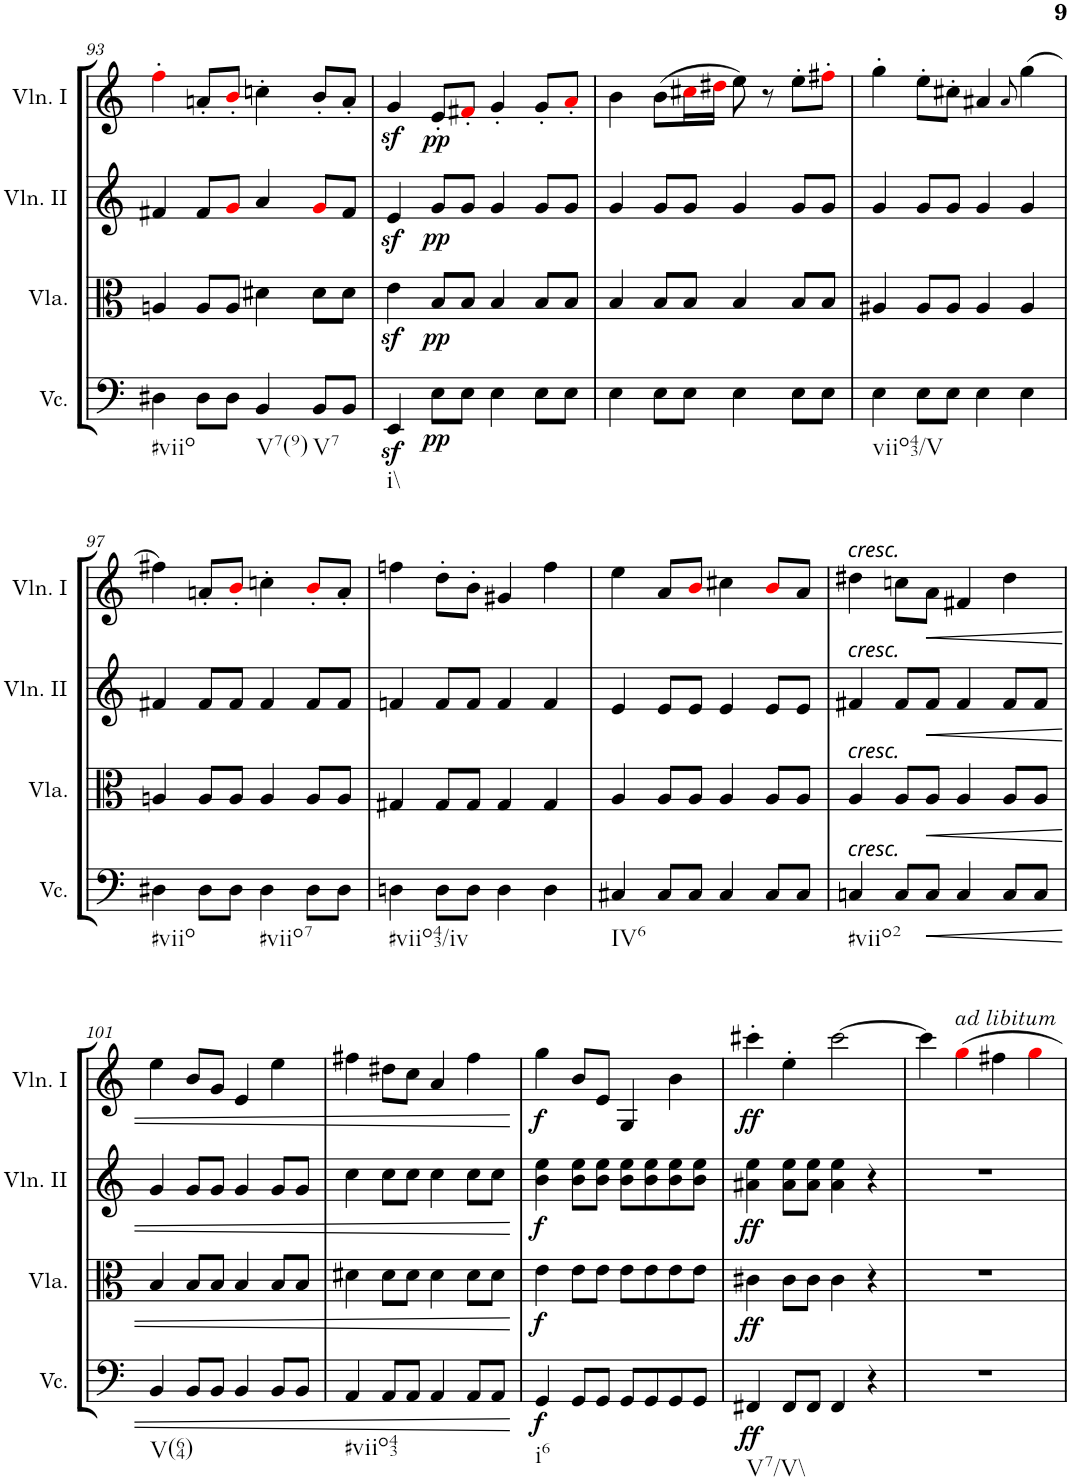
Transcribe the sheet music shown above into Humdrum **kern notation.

**kern	**dynam	**kern	**dynam	**kern	**dynam	**kern	**dynam
*part4	*part4	*part3	*part3	*part2	*part2	*part1	*part1
*staff4	*staff4	*staff3	*staff3	*staff2	*staff2	*staff1	*staff1
*I"Violoncello	*	*I"Viola	*	*I"Violino II	*	*I"Violino I	*
*I'Vc.	*	*I'Vla.	*	*I'Vln. II	*	*I'Vln. I	*
!!LO:PB:g=z
*clefF4	*	*clefC3	*	*clefG2	*	*clefG2	*
*k[]	*	*k[]	*	*k[]	*	*k[]	*
*M2/2	*	*M2/2	*	*M2/2	*	*M2/2	*
*met(c|)	*	*met(c|)	*	*met(c|)	*	*met(c|)	*
=93	=93	=93	=93	=93	=93	=93	=93
!LO:TX:b:t=#viio	!	!	!	!	!	!	!
4D#X\	.	4An/	.	4f#X/	.	4ff'i\	.
8D#\L	.	8A/L	.	8f#/L	.	8an'/L	.
8D#\J	.	8A/J	.	8gi/J	.	8b'i/J	.
!LO:TX:b:t=V7(9)	!	!	!	!	!	!	!
4BB/	.	4d#X\	.	4a/	.	4ccn'\	.
!LO:TX:b:t=V7	!	!	!	!	!	!	!
8BB/L	.	8d#\L	.	8gi/L	.	8b'/L	.
8BB/J	.	8d#\J	.	8f#/J	.	8a'/J	.
=94	=94	=94	=94	=94	=94	=94	=94
!LO:TX:b:t=i\\	!	!	!	!	!	!	!
4EEz</	.	4ez<\	.	4ez</	.	4gz</	.
!	!LO:DY:b	!	!LO:DY:b	!	!LO:DY:b	!	!LO:DY:b
8E\L	pp	8B/L	pp	8g/L	pp	8e'/L	pp
8E\J	.	8B/J	.	8g/J	.	8f#X'i/J	.
4E\	.	4B/	.	4g/	.	4g'/	.
8E\L	.	8B/L	.	8g/L	.	8g'/L	.
8E\J	.	8B/J	.	8g/J	.	8a'i/J	.
=95	=95	=95	=95	=95	=95	=95	=95
4E\	.	4B/	.	4g/	.	4b\	.
8E\L	.	8B/L	.	8g/L	.	(>8b\L	.
8E\J	.	8B/J	.	8g/J	.	16cc#Xi\L	.
.	.	.	.	.	.	16dd#Xi\JJ	.
4E\	.	4B/	.	4g/	.	8ee\)	.
.	.	.	.	.	.	8r	.
8E\L	.	8B/L	.	8g/L	.	8ee'\L	.
8E\J	.	8B/J	.	8g/J	.	8ff#X'i\J	.
=96	=96	=96	=96	=96	=96	=96	=96
!LO:TX:b:t=viio43/V	!	!	!	!	!	!	!
4E\	.	4A#X/	.	4g/	.	4gg'\	.
8E\L	.	8A#/L	.	8g/L	.	8ee'\L	.
8E\J	.	8A#/J	.	8g/J	.	8cc#X'\J	.
4E\	.	4A#/	.	4g/	.	4a#X/	.
.	.	.	.	.	.	8qa#/	.
4E\	.	4A#/	.	4g/	.	(>4gg\	.
!!LO:LB:g=z
=97	=97	=97	=97	=97	=97	=97	=97
!LO:TX:b:t=#viio	!	!	!	!	!	!	!
4D#X\	.	4An/	.	4f#X/	.	4ff#X\)	.
8D#\L	.	8A/L	.	8f#/L	.	8an'/L	.
8D#\J	.	8A/J	.	8f#/J	.	8b'i/J	.
!LO:TX:b:t=#viio7	!	!	!	!	!	!	!
4D#\	.	4A/	.	4f#/	.	4ccn'\	.
8D#\L	.	8A/L	.	8f#/L	.	8b'i/L	.
8D#\J	.	8A/J	.	8f#/J	.	8a'/J	.
=98	=98	=98	=98	=98	=98	=98	=98
!LO:TX:b:t=#viio43/iv	!	!	!	!	!	!	!
4Dn\	.	4G#X/	.	4fn/	.	4ffn\	.
8D\L	.	8G#/L	.	8f/L	.	8dd'\L	.
8D\J	.	8G#/J	.	8f/J	.	8b'\J	.
4D\	.	4G#/	.	4f/	.	4g#X/	.
4D\	.	4G#/	.	4f/	.	4ff\	.
=99	=99	=99	=99	=99	=99	=99	=99
!LO:TX:b:t=IV6	!	!	!	!	!	!	!
4C#X/	.	4A/	.	4e/	.	4ee\	.
8C#/L	.	8A/L	.	8e/L	.	8a/L	.
8C#/J	.	8A/J	.	8e/J	.	8bi/J	.
4C#/	.	4A/	.	4e/	.	4cc#X\	.
8C#/L	.	8A/L	.	8e/L	.	8bi/L	.
8C#/J	.	8A/J	.	8e/J	.	8a/J	.
=100	=100	=100	=100	=100	=100	=100	=100
!	!	!	!	!	!	!LO:TX:a:i:t=cresc.	!
!	!	!	!	!LO:TX:a:i:t=cresc.	!	!	!
!	!	!LO:TX:a:i:t=cresc.	!	!	!	!	!
!LO:TX:a:i:t=cresc.	!	!	!	!	!	!	!
!LO:TX:b:t=#viio2	!	!	!	!	!	!	!
4Cn/	.	4A/	.	4f#X/	.	4dd#X\	.
8C/L	.	8A/L	.	8f#/L	.	8ccn\L	.
!	!LO:HP:b	!	!LO:HP:b	!	!LO:HP:b	!	!LO:HP:b
8C/J	<	8A/J	<	8f#/J	<	8a\J	<
4C/	.	4A/	.	4f#/	.	4f#X/	.
8C/L	.	8A/L	.	8f#/L	.	4dd#\	.
8C/J	.	8A/J	.	8f#/J	.	.	.
!!LO:LB:g=z
=101	=101	=101	=101	=101	=101	=101	=101
!LO:TX:b:t=V(64)	!	!	!	!	!	!	!
4BB/	.	4B/	.	4g/	.	4ee\	.
8BB/L	.	8B/L	.	8g/L	.	8b/L	.
8BB/J	.	8B/J	.	8g/J	.	8g/J	.
4BB/	.	4B/	.	4g/	.	4e/	.
8BB/L	.	8B/L	.	8g/L	.	4ee\	.
8BB/J	.	8B/J	.	8g/J	.	.	.
=102	=102	=102	=102	=102	=102	=102	=102
!LO:TX:b:t=#viio43	!	!	!	!	!	!	!
4AA/	.	4d#X\	.	4cc\	.	4ff#X\	.
8AA/L	.	8d#\L	.	8cc\L	.	8dd#X\L	.
8AA/J	.	8d#\J	.	8cc\J	.	8cc\J	.
4AA/	.	4d#\	.	4cc\	.	4a/	.
8AA/L	.	8d#\L	.	8cc\L	.	4ff#\	.
8AA/J	.	8d#\J	.	8cc\J	.	.	.
.	[	.	[	.	[	.	[
=103	=103	=103	=103	=103	=103	=103	=103
!LO:TX:b:t=i6	!	!	!	!	!	!	!
!	!LO:DY:b	!	!LO:DY:b	!	!LO:DY:b	!	!LO:DY:b
4GG/	f	4e\	f	4b\ 4ee\	f	4gg\	f
8GG/L	.	8e\L	.	8b\ 8ee\L	.	8b/L	.
8GG/J	.	8e\J	.	8b\ 8ee\J	.	8e/J	.
8GG/L	.	8e\L	.	8b\ 8ee\L	.	4G/	.
8GG/	.	8e\	.	8b\ 8ee\	.	.	.
8GG/	.	8e\	.	8b\ 8ee\	.	4b\	.
8GG/J	.	8e\J	.	8b\ 8ee\J	.	.	.
=104	=104	=104	=104	=104	=104	=104	=104
!LO:TX:b:t=V7/V\\	!	!	!	!	!	!	!
!	!LO:DY:b	!	!LO:DY:b	!	!LO:DY:b	!	!LO:DY:b
4FF#X/	ff	4c#X\	ff	4a#X\ 4ee\	ff	4ccc#X'\	ff
8FF#/L	.	8c#\L	.	8a#\ 8ee\L	.	4ee'\	.
8FF#/J	.	8c#\J	.	8a#\ 8ee\J	.	.	.
4FF#/	.	4c#\	.	4a#\ 4ee\	.	[2ccc#\	.
4r	.	4r	.	4r	.	.	.
=105	=105	=105	=105	=105	=105	=105	=105
1r	.	1r	.	1r	.	4ccc#\]	.
!	!	!	!	!	!	!LO:TX:a:i:t=ad libitum	!
.	.	.	.	.	.	4ggi\	.
.	.	.	.	.	.	4ff#X\	.
.	.	.	.	.	.	4ggi\	.
=	=	=	=	=	=	=	=
*-	*-	*-	*-	*-	*-	*-	*-
